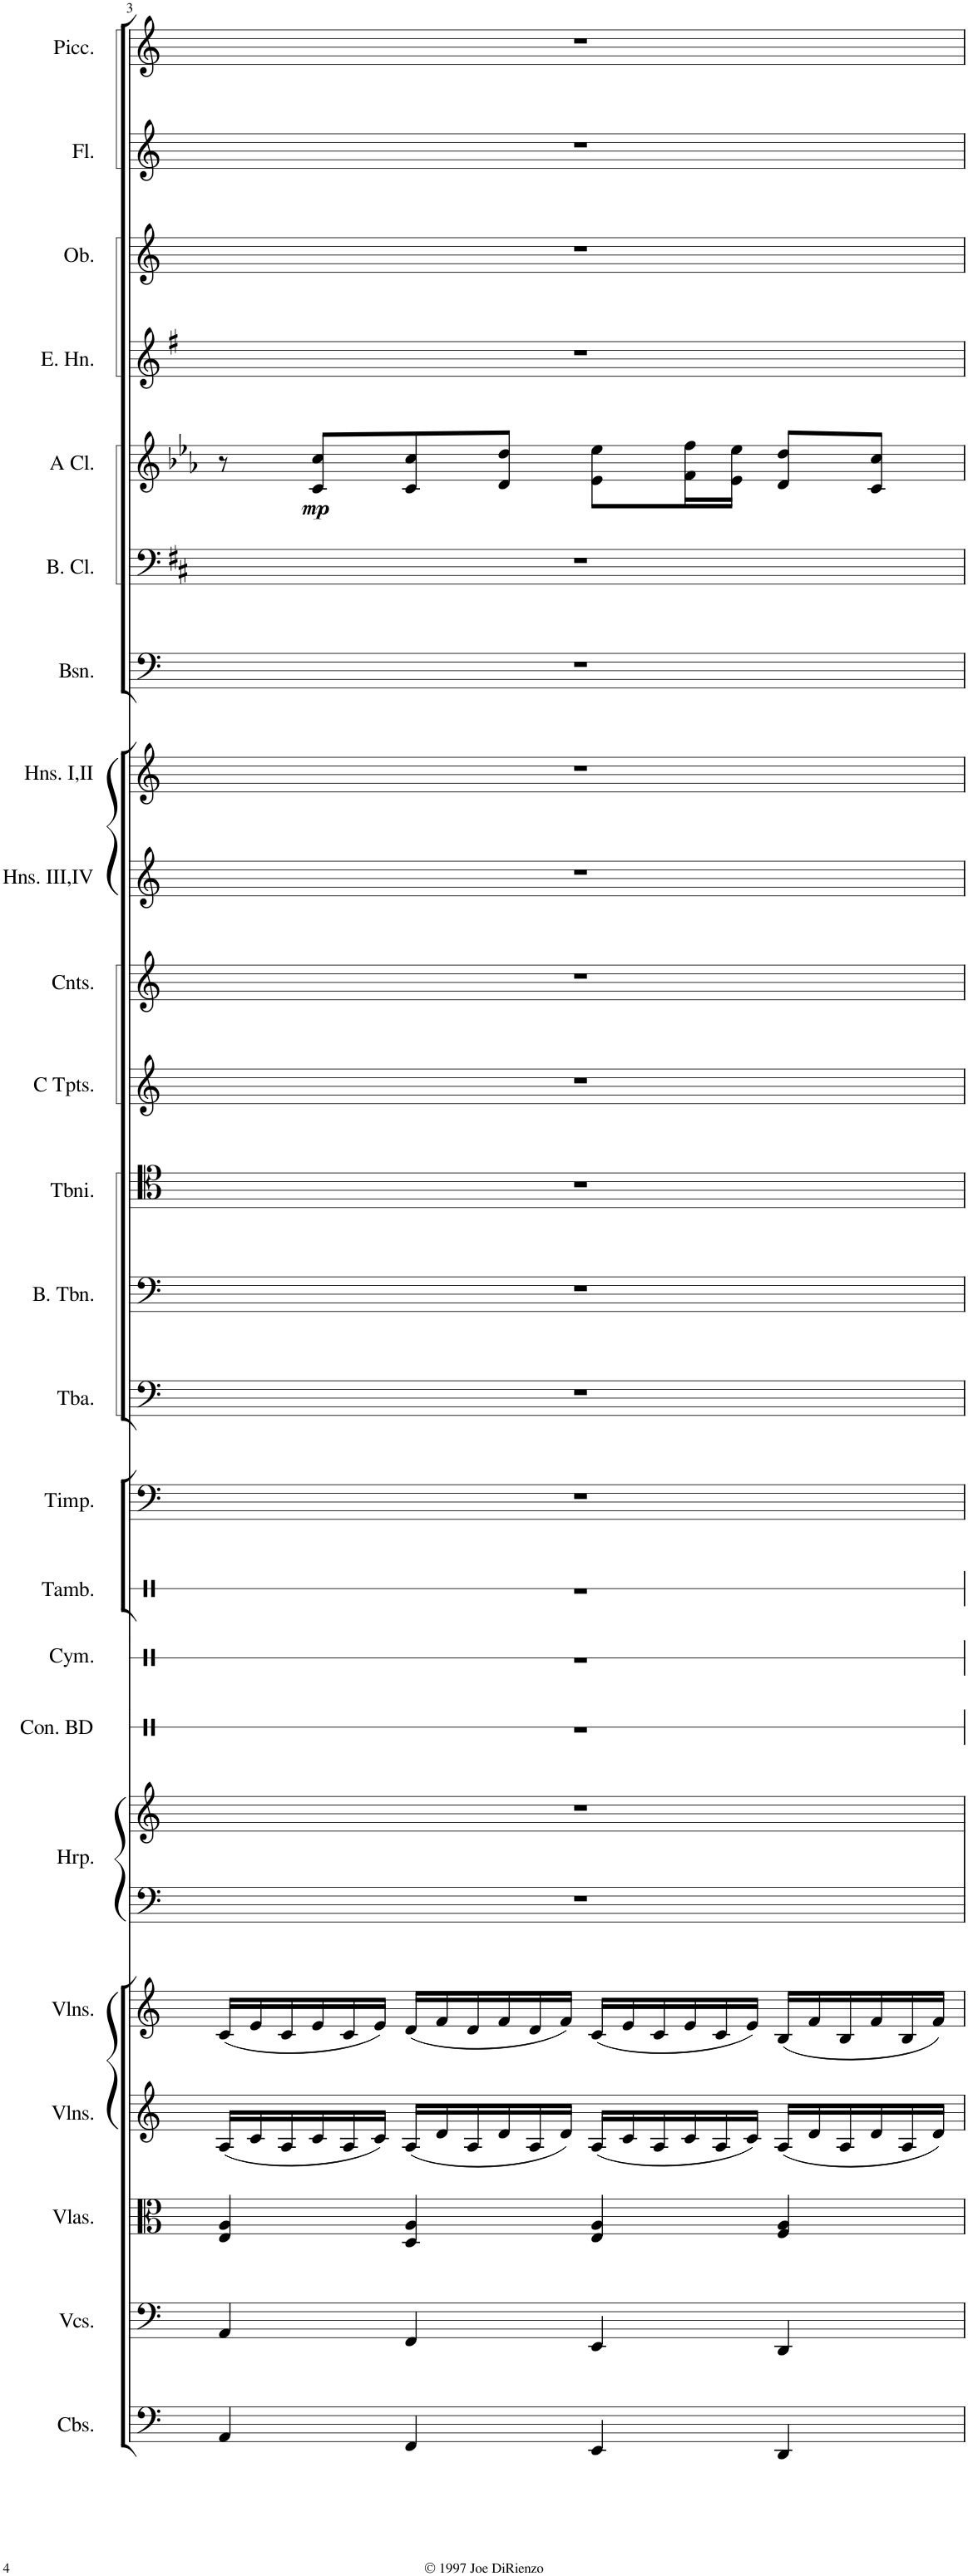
**kern	**kern	**kern	**kern	**kern	**kern	**kern	**kern	**kern	**kern	**kern	**kern	**kern	**kern	**kern	**kern	**kern	**kern	**kern	**kern	**kern	**dynam	**kern	**kern	**kern	**kern
*part24	*part23	*part22	*part21	*part20	*part19	*part19	*part18	*part17	*part16	*part15	*part14	*part13	*part12	*part11	*part10	*part9	*part8	*part7	*part6	*part5	*part5	*part4	*part3	*part2	*part1
*staff25	*staff24	*staff23	*staff22	*staff21	*staff20	*staff19	*staff18	*staff17	*staff16	*staff15	*staff14	*staff13	*staff12	*staff11	*staff10	*staff9	*staff8	*staff7	*staff6	*staff5	*staff5	*staff4	*staff3	*staff2	*staff1
*I"Contrabasses	*I"Violoncellos	*I"Violas	*I"Violins	*I"Violins	*I"Harp	*	*I"Concert Bass Drum	*I"Cymbal	*I"Tambourine	*I"Timpani	*I"Tuba	*I"Bass Trombone	*I"Trombones	*I"C Trumpets	*I"Cornets (C)	*I"Horns III,IV	*I"Horns I &amp; II	*I"Bassoons	*I"Bass Clarinet	*I"A Clarinets	*	*I"English Horn	*I"Oboes	*I"Flutes	*I"Piccolo
*I'Cbs.	*I'Vcs.	*I'Vlas.	*I'Vlns.	*I'Vlns.	*I'Hrp.	*	*I'Con. BD	*I'Cym.	*I'Tamb.	*I'Timp.	*I'Tba.	*I'B. Tbn.	*	*I'C Tpts.	*I'Cnts.	*I'Hns. III,IV	*I'Hns. I,II	*I'Bsn.	*I'B. Cl.	*I'A Cl.	*	*I'E. Hn.	*I'Ob.	*I'Fl.	*I'Picc.
!!LO:PB:g=z
*clefF4	*clefF4	*clefC3	*clefG2	*clefG2	*clefF4	*clefG2	*clefX	*clefX	*clefX	*clefF4	*clefF4	*clefF4	*clefC4	*clefG2	*clefG2	*clefG2	*clefG2	*clefF4	*clefF4	*clefG2	*	*clefG2	*clefG2	*clefG2	*clefG2
*Trd7c12	*	*	*	*Trd1c2	*Trd1c2	*Trd1c2	*	*	*	*	*	*Trd1c2	*	*	*	*Trd4c7	*Trd4c7	*	*Trd1c2	*Trd2c3	*	*Trd4c7	*	*	*Trd-7c-12
*k[]	*k[]	*k[]	*k[]	*k[]	*k[]	*k[]	*k[]	*k[]	*k[]	*k[]	*k[]	*k[]	*k[]	*k[]	*k[]	*k[]	*k[]	*k[]	*k[f#c#]	*k[b-e-a-]	*	*k[f#]	*k[]	*k[]	*k[]
*M4/4	*M4/4	*M4/4	*M4/4	*M4/4	*M4/4	*M4/4	*M4/4	*M4/4	*M4/4	*M4/4	*M4/4	*M4/4	*M4/4	*M4/4	*M4/4	*M4/4	*M4/4	*M4/4	*M4/4	*M4/4	*	*M4/4	*M4/4	*M4/4	*M4/4
*	*	*	*Xbrackettup	*Xbrackettup	*	*	*	*	*	*	*	*	*	*	*	*	*	*	*	*	*	*	*	*	*
=3	=3	=3	=3	=3	=3	=3	=3	=3	=3	=3	=3	=3	=3	=3	=3	=3	=3	=3	=3	=3	=3	=3	=3	=3	=3
4AA/	4AA/	4E/ 4A/	(24A/LL	(24c/LL	1r	1r	1r	1r	1r	1r	1r	1r	1r	1r	1r	1r	1r	1r	1r	8r	.	1r	1r	1r	1r
.	.	.	24c/	24e/	.	.	.	.	.	.	.	.	.	.	.	.	.	.	.	.	.	.	.	.	.
.	.	.	24A/	24c/	.	.	.	.	.	.	.	.	.	.	.	.	.	.	.	.	.	.	.	.	.
!	!	!	!	!	!	!	!	!	!	!	!	!	!	!	!	!	!	!	!	!	!LO:DY:b	!	!	!	!
.	.	.	24c/	24e/	.	.	.	.	.	.	.	.	.	.	.	.	.	.	.	8c/ 8cc/L	mp	.	.	.	.
.	.	.	24A/	24c/	.	.	.	.	.	.	.	.	.	.	.	.	.	.	.	.	.	.	.	.	.
.	.	.	24c/JJ)	24e/JJ)	.	.	.	.	.	.	.	.	.	.	.	.	.	.	.	.	.	.	.	.	.
4FF/	4FF/	4D/ 4A/	(24A/LL	(24d/LL	.	.	.	.	.	.	.	.	.	.	.	.	.	.	.	8c/ 8cc/	.	.	.	.	.
.	.	.	24d/	24f/	.	.	.	.	.	.	.	.	.	.	.	.	.	.	.	.	.	.	.	.	.
.	.	.	24A/	24d/	.	.	.	.	.	.	.	.	.	.	.	.	.	.	.	.	.	.	.	.	.
.	.	.	24d/	24f/	.	.	.	.	.	.	.	.	.	.	.	.	.	.	.	8d/ 8dd/J	.	.	.	.	.
.	.	.	24A/	24d/	.	.	.	.	.	.	.	.	.	.	.	.	.	.	.	.	.	.	.	.	.
.	.	.	24d/JJ)	24f/JJ)	.	.	.	.	.	.	.	.	.	.	.	.	.	.	.	.	.	.	.	.	.
4EE/	4EE/	4E/ 4A/	(24A/LL	(24c/LL	.	.	.	.	.	.	.	.	.	.	.	.	.	.	.	8e-\ 8ee-\L	.	.	.	.	.
.	.	.	24c/	24e/	.	.	.	.	.	.	.	.	.	.	.	.	.	.	.	.	.	.	.	.	.
.	.	.	24A/	24c/	.	.	.	.	.	.	.	.	.	.	.	.	.	.	.	.	.	.	.	.	.
.	.	.	24c/	24e/	.	.	.	.	.	.	.	.	.	.	.	.	.	.	.	16f\ 16ff\L	.	.	.	.	.
.	.	.	24A/	24c/	.	.	.	.	.	.	.	.	.	.	.	.	.	.	.	.	.	.	.	.	.
.	.	.	.	.	.	.	.	.	.	.	.	.	.	.	.	.	.	.	.	16e-\ 16ee-\JJ	.	.	.	.	.
.	.	.	24c/JJ)	24e/JJ)	.	.	.	.	.	.	.	.	.	.	.	.	.	.	.	.	.	.	.	.	.
4DD/	4DD/	4F/ 4A/	(24A/LL	(24B/LL	.	.	.	.	.	.	.	.	.	.	.	.	.	.	.	8d/ 8dd/L	.	.	.	.	.
.	.	.	24d/	24f/	.	.	.	.	.	.	.	.	.	.	.	.	.	.	.	.	.	.	.	.	.
.	.	.	24A/	24B/	.	.	.	.	.	.	.	.	.	.	.	.	.	.	.	.	.	.	.	.	.
.	.	.	24d/	24f/	.	.	.	.	.	.	.	.	.	.	.	.	.	.	.	8c/ 8cc/J	.	.	.	.	.
.	.	.	24A/	24B/	.	.	.	.	.	.	.	.	.	.	.	.	.	.	.	.	.	.	.	.	.
.	.	.	24d/JJ)	24f/JJ)	.	.	.	.	.	.	.	.	.	.	.	.	.	.	.	.	.	.	.	.	.
=	=	=	=	=	=	=	=	=	=	=	=	=	=	=	=	=	=	=	=	=	=	=	=	=	=
*-	*-	*-	*-	*-	*-	*-	*-	*-	*-	*-	*-	*-	*-	*-	*-	*-	*-	*-	*-	*-	*-	*-	*-	*-	*-
